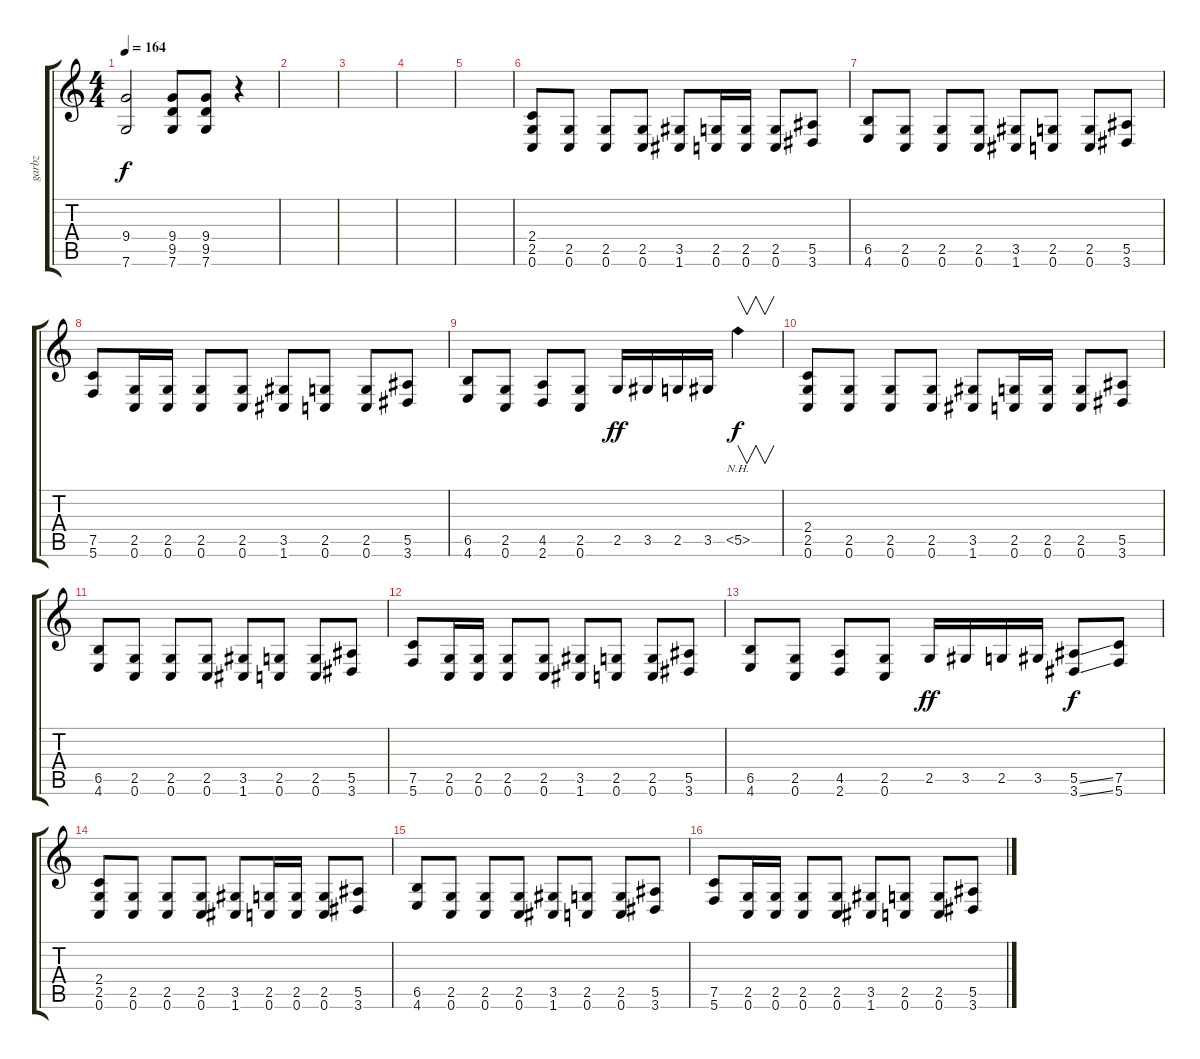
\track ("garbz" "garbz") {instrument distortionguitar}
\staff {score tabs}
\tuning (C4 G3 Eb3 Bb2 F2 C2) {hide}
\ts (4 4)
\tempo 164
\clef g2
\ks c
(9.4 7.6).2{dy f} (9.4 9.5 7.6).8 (9.4 9.5 7.6).8 r.4 |
|
|
|
|
(2.4 2.5 0.6).8 (2.5 0.6).8 (2.5 0.6).8 (2.5 0.6).8 (3.5 1.6).8 (2.5 0.6).16 (2.5 0.6).16 (2.5 0.6).8 (5.5 3.6).8 |
(6.5 4.6).8 (2.5 0.6).8 (2.5 0.6).8 (2.5 0.6).8 (3.5 1.6).8 (2.5 0.6).8 (2.5 0.6).8 (5.5 3.6).8 |
(7.5 5.6).8 (2.5 0.6).16 (2.5 0.6).16 (2.5 0.6).8 (2.5 0.6).8 (3.5 1.6).8 (2.5 0.6).8 (2.5 0.6).8 (5.5 3.6).8 |
(6.5 4.6).8 (2.5 0.6).8 (4.5 2.6).8 (2.5 0.6).8 2.5.16{dy ff} 3.5.16 2.5.16 3.5.16 5.5{nh}.4{v dy f} |
(2.4 2.5 0.6).8 (2.5 0.6).8 (2.5 0.6).8 (2.5 0.6).8 (3.5 1.6).8 (2.5 0.6).16 (2.5 0.6).16 (2.5 0.6).8 (5.5 3.6).8 |
(6.5 4.6).8 (2.5 0.6).8 (2.5 0.6).8 (2.5 0.6).8 (3.5 1.6).8 (2.5 0.6).8 (2.5 0.6).8 (5.5 3.6).8 |
(7.5 5.6).8 (2.5 0.6).16 (2.5 0.6).16 (2.5 0.6).8 (2.5 0.6).8 (3.5 1.6).8 (2.5 0.6).8 (2.5 0.6).8 (5.5 3.6).8 |
(6.5 4.6).8 (2.5 0.6).8 (4.5 2.6).8 (2.5 0.6).8 2.5.16{dy ff} 3.5.16 2.5.16 3.5.16 (5.5{ss} 3.6{ss}).8{dy f} (7.5 5.6).8 |
(2.4 2.5 0.6).8 (2.5 0.6).8 (2.5 0.6).8 (2.5 0.6).8 (3.5 1.6).8 (2.5 0.6).16 (2.5 0.6).16 (2.5 0.6).8 (5.5 3.6).8 |
(6.5 4.6).8 (2.5 0.6).8 (2.5 0.6).8 (2.5 0.6).8 (3.5 1.6).8 (2.5 0.6).8 (2.5 0.6).8 (5.5 3.6).8 |
(7.5 5.6).8 (2.5 0.6).16 (2.5 0.6).16 (2.5 0.6).8 (2.5 0.6).8 (3.5 1.6).8 (2.5 0.6).8 (2.5 0.6).8 (5.5 3.6).8
